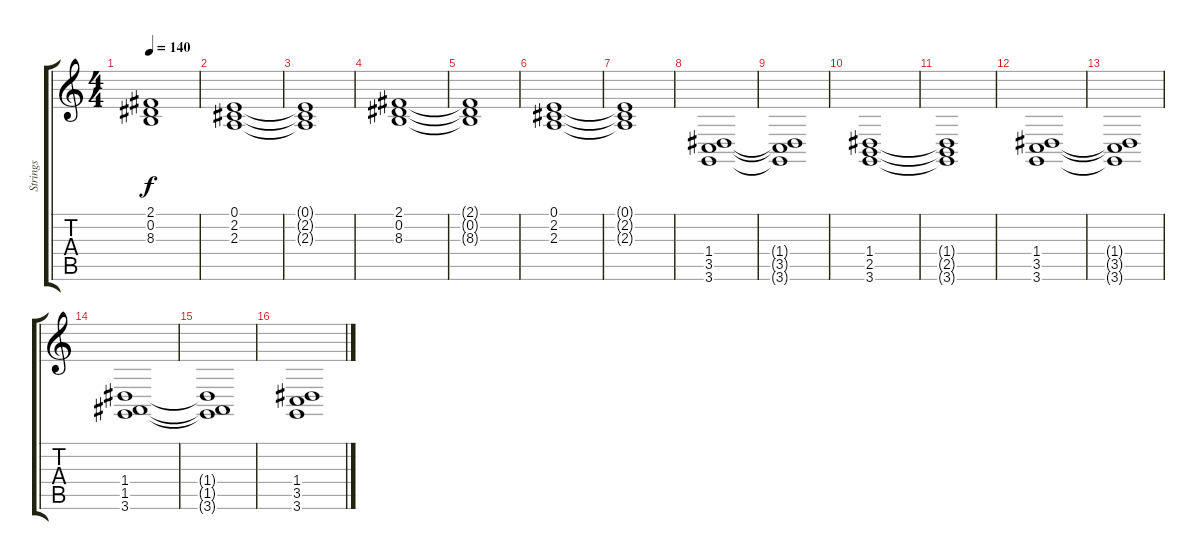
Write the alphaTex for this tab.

\track ("Strings" "Strings") {instrument stringensemble1}
\staff {score tabs}
\tuning (E4 B3 G3 D3 A2 E2) {hide}
\ts (4 4)
\tempo 140
\clef g2
\ks c
(2.1{t} 0.2{t} 8.3{t}).1{dy f} |
(0.1 2.2 2.3).1 |
(0.1{t} 2.2{t} 2.3{t}).1 |
(2.1 0.2 8.3).1 |
(2.1{t} 0.2{t} 8.3{t}).1 |
(0.1 2.2 2.3).1 |
(0.1{t} 2.2{t} 2.3{t}).1 |
(1.4 3.5 3.6).1 |
(1.4{t} 3.5{t} 3.6{t}).1 |
(1.4 2.5 3.6).1 |
(1.4{t} 2.5{t} 3.6{t}).1 |
(1.4 3.5 3.6).1 |
(1.4{t} 3.5{t} 3.6{t}).1 |
(1.4 1.5 3.6).1 |
(1.4{t} 1.5{t} 3.6{t}).1 |
(1.4 3.5 3.6).1
